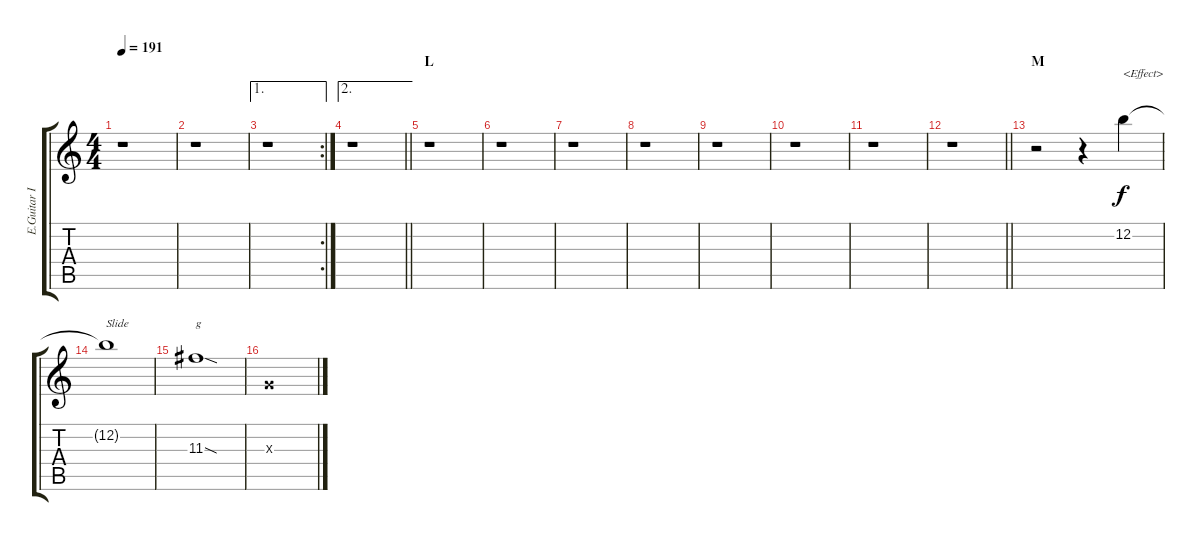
\track ("E.Guitar III" "E.Guitar I") {instrument overdrivenguitar}
\staff {score tabs}
\tuning (E4 B3 G3 D3 A2 E2) {hide}
\ts (4 4)
\tempo 191
\clef g2
\ks c
r.1{dy f} |
r.1 |
\ae 1
\rc 2
r.1 |
\ae 2
\barLineRight lightlight
r.1 |
\section ("" "L")
r.1 |
r.1 |
r.1 |
r.1 |
r.1 |
r.1 |
r.1 |
\barLineRight lightlight
r.1 |
\section ("" "M")
r.2 r.4 12.2.4{txt "<Effect>"} |
12.2{t}.1{txt "Slide"} |
11.3{sod}.1{txt "g"} |
0.3{x}.1
